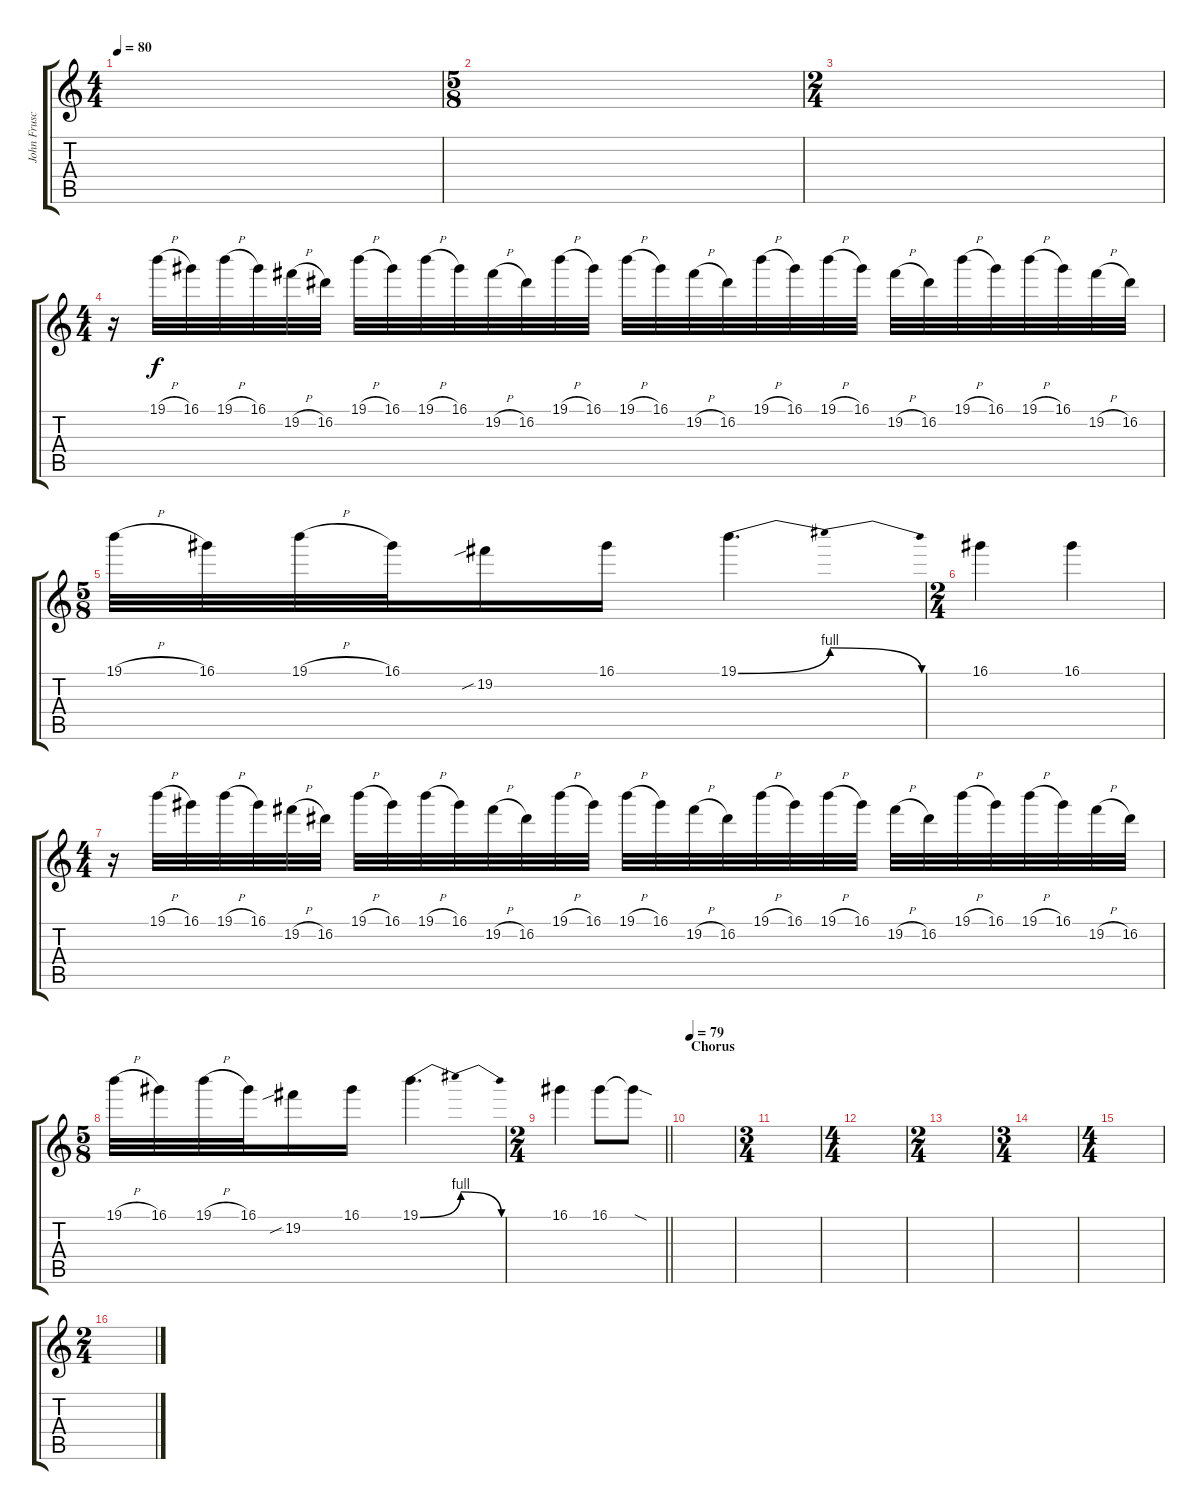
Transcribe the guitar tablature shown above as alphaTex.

\track ("John Frusciante" "John Frusc") {instrument overdrivenguitar}
\staff {score tabs}
\tuning (E4 B3 G3 D3 A2 E2) {hide}
\ts (4 4)
\tempo 80
\clef g2
\ks c
|
\ts (5 8)
|
\ts (2 4)
|
\ts (4 4)
r.16{volume 8} 19.1{h}.32 16.1.32 19.1{h}.32 16.1.32 19.2{h}.32 16.2.32 19.1{h}.32 16.1.32 19.1{h}.32 16.1.32 19.2{h}.32 16.2.32 19.1{h}.32 16.1.32 19.1{h}.32 16.1.32 19.2{h}.32 16.2.32 19.1{h}.32 16.1.32 19.1{h}.32 16.1.32 19.2{h}.32 16.2.32 19.1{h}.32 16.1.32 19.1{h}.32 16.1.32 19.2{h}.32 16.2.32 |
\ts (5 8)
19.1{h}.32 16.1.32 19.1{h}.32 16.1.32 19.2{sib}.16 16.1.16 19.1{be (bendrelease 0 0 10 4 45 4 60 0)}.4{d} |
\ts (2 4)
16.1.4 16.1.4 |
\ts (4 4)
r.16 19.1{h}.32 16.1.32 19.1{h}.32 16.1.32 19.2{h}.32 16.2.32 19.1{h}.32 16.1.32 19.1{h}.32 16.1.32 19.2{h}.32 16.2.32 19.1{h}.32 16.1.32 19.1{h}.32 16.1.32 19.2{h}.32 16.2.32 19.1{h}.32 16.1.32 19.1{h}.32 16.1.32 19.2{h}.32 16.2.32 19.1{h}.32 16.1.32 19.1{h}.32 16.1.32 19.2{h}.32 16.2.32 |
\ts (5 8)
19.1{h}.32 16.1.32 19.1{h}.32 16.1.32 19.2{sib}.16 16.1.16 19.1{be (bendrelease 0 0 10 4 45 4 60 0)}.4{d} |
\ts (2 4)
\barLineRight lightlight
16.1.4 16.1.8 16.1{sod t}.8 |
\section ("" "Chorus")
\tempo 79
|
\ts (3 4)
|
\ts (4 4)
|
\ts (2 4)
|
\ts (3 4)
|
\ts (4 4)
|
\ts (2 4)
